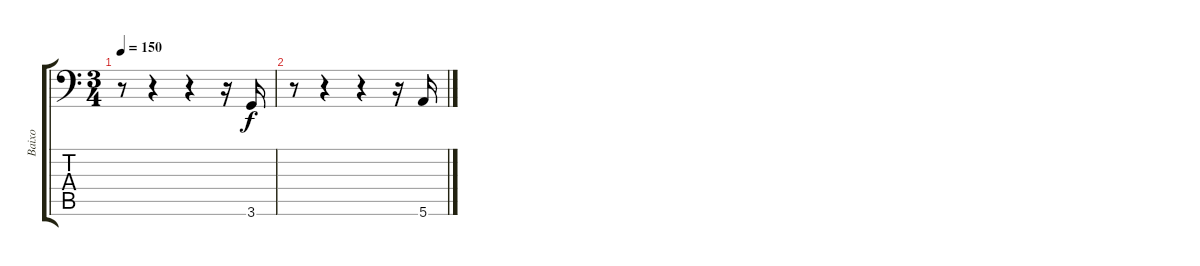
\track ("Baixo" "Baixo") {instrument electricbassfinger}
\staff {score tabs}
\tuning (E3 B2 G2 D2 A1 E1) {hide}
\ts (3 4)
\tempo 150
\clef f4
\ks c
r.8{dy f} r.4 r.4 r.16 3.6.16 |
r.8 r.4 r.4 r.16 5.6.16
